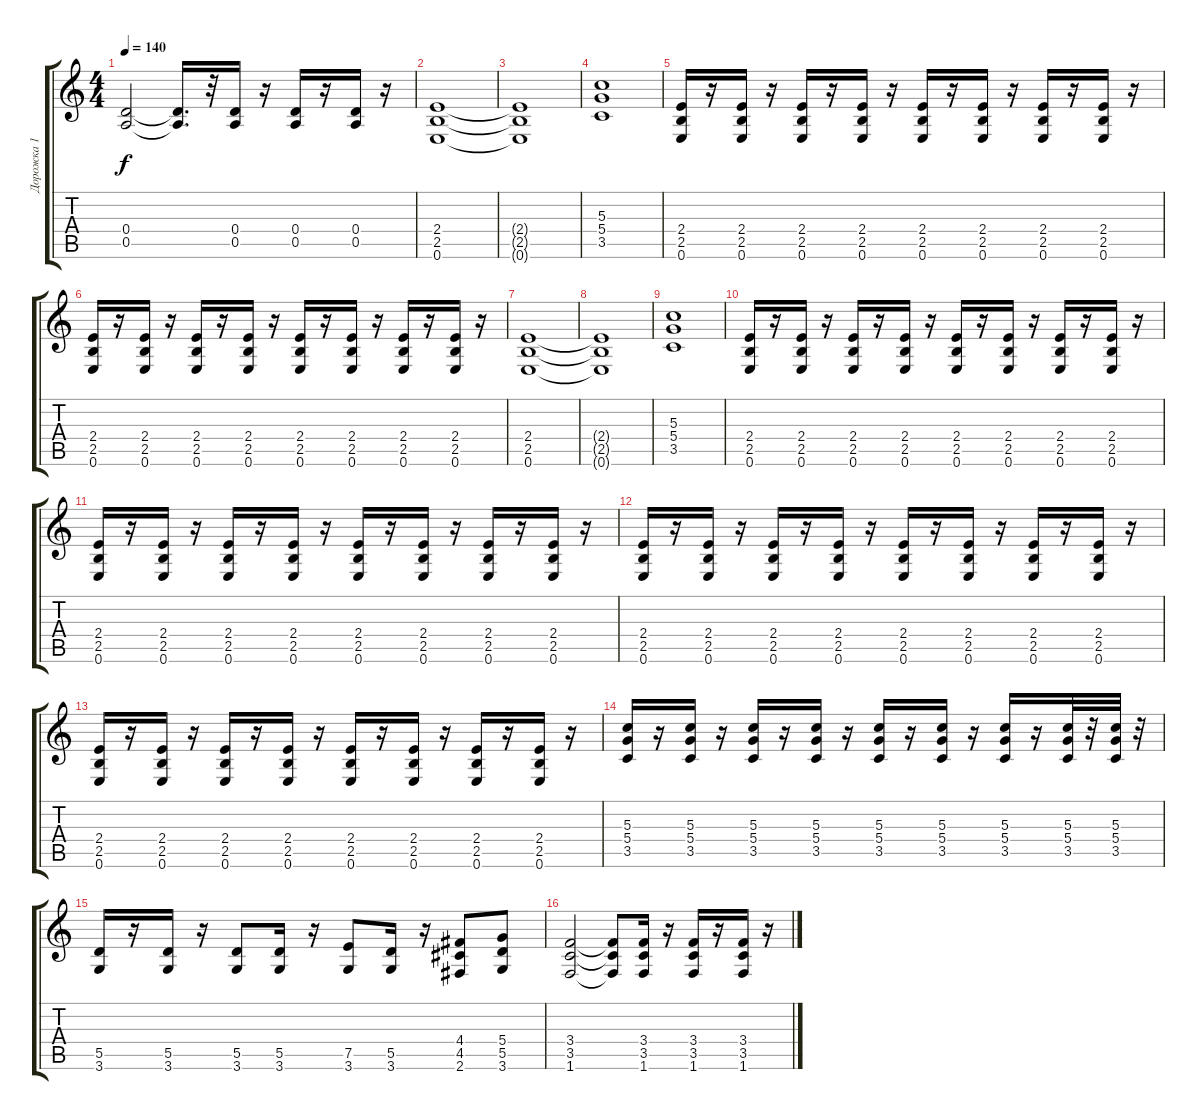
\track ("Дорожка 1" "Дорожка 1") {instrument overdrivenguitar}
\staff {score tabs}
\tuning (E4 B3 G3 D3 A2 E2) {hide}
\ts (4 4)
\tempo 140
\clef g2
\ks c
(0.4 0.5).2{dy f} (0.4{t} 0.5{t}).16{d} r.32 (0.4 0.5).16 r.16 (0.4 0.5).16 r.16 (0.4 0.5).16 r.16 |
(2.4 2.5 0.6).1 |
(2.4{t} 2.5{t} 0.6{t}).1 |
(5.3 5.4 3.5).1 |
(2.4 2.5 0.6).16 r.16 (2.4 2.5 0.6).16 r.16 (2.4 2.5 0.6).16 r.16 (2.4 2.5 0.6).16 r.16 (2.4 2.5 0.6).16 r.16 (2.4 2.5 0.6).16 r.16 (2.4 2.5 0.6).16 r.16 (2.4 2.5 0.6).16 r.16 |
(2.4 2.5 0.6).16 r.16 (2.4 2.5 0.6).16 r.16 (2.4 2.5 0.6).16 r.16 (2.4 2.5 0.6).16 r.16 (2.4 2.5 0.6).16 r.16 (2.4 2.5 0.6).16 r.16 (2.4 2.5 0.6).16 r.16 (2.4 2.5 0.6).16 r.16 |
(2.4 2.5 0.6).1 |
(2.4{t} 2.5{t} 0.6{t}).1 |
(5.3 5.4 3.5).1 |
(2.4 2.5 0.6).16 r.16 (2.4 2.5 0.6).16 r.16 (2.4 2.5 0.6).16 r.16 (2.4 2.5 0.6).16 r.16 (2.4 2.5 0.6).16 r.16 (2.4 2.5 0.6).16 r.16 (2.4 2.5 0.6).16 r.16 (2.4 2.5 0.6).16 r.16 |
(2.4 2.5 0.6).16 r.16 (2.4 2.5 0.6).16 r.16 (2.4 2.5 0.6).16 r.16 (2.4 2.5 0.6).16 r.16 (2.4 2.5 0.6).16 r.16 (2.4 2.5 0.6).16 r.16 (2.4 2.5 0.6).16 r.16 (2.4 2.5 0.6).16 r.16 |
(2.4 2.5 0.6).16 r.16 (2.4 2.5 0.6).16 r.16 (2.4 2.5 0.6).16 r.16 (2.4 2.5 0.6).16 r.16 (2.4 2.5 0.6).16 r.16 (2.4 2.5 0.6).16 r.16 (2.4 2.5 0.6).16 r.16 (2.4 2.5 0.6).16 r.16 |
(2.4 2.5 0.6).16 r.16 (2.4 2.5 0.6).16 r.16 (2.4 2.5 0.6).16 r.16 (2.4 2.5 0.6).16 r.16 (2.4 2.5 0.6).16 r.16 (2.4 2.5 0.6).16 r.16 (2.4 2.5 0.6).16 r.16 (2.4 2.5 0.6).16 r.16 |
(5.3 5.4 3.5).16 r.16 (5.3 5.4 3.5).16 r.16 (5.3 5.4 3.5).16 r.16 (5.3 5.4 3.5).16 r.16 (5.3 5.4 3.5).16 r.16 (5.3 5.4 3.5).16 r.16 (5.3 5.4 3.5).16 r.16 (5.3 5.4 3.5).32 r.32 (5.3 5.4 3.5).32 r.32 |
(5.5 3.6).16 r.16 (5.5 3.6).16 r.16 (5.5 3.6).8 (5.5 3.6).16 r.16 (7.5 3.6).8 (5.5 3.6).16 r.16 (4.4 4.5 2.6).8 (5.4 5.5 3.6).8 |
(3.4 3.5 1.6).2 (3.4{t} 3.5{t} 1.6{t}).8 (3.4 3.5 1.6).16 r.16 (3.4 3.5 1.6).16 r.16 (3.4 3.5 1.6).16 r.16
